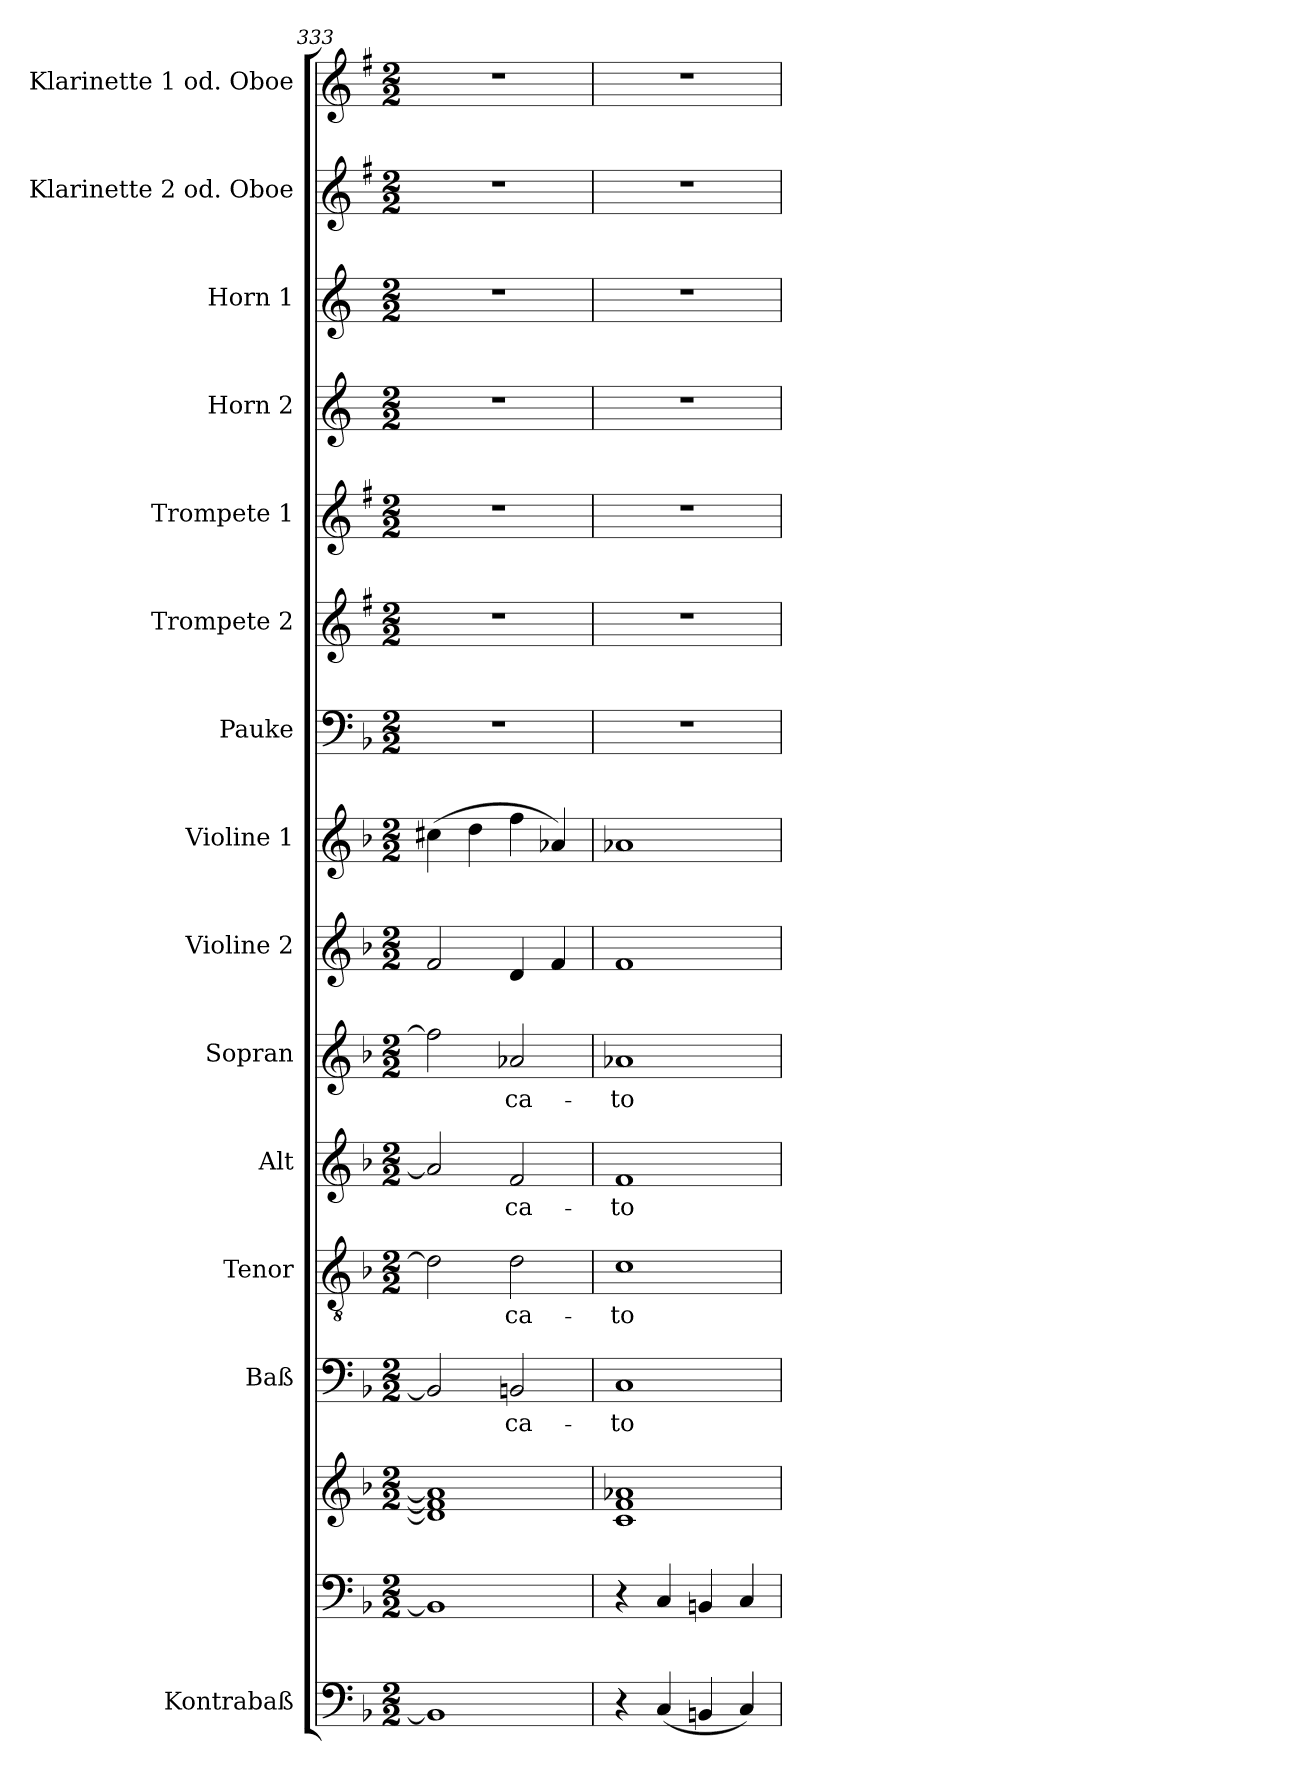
**kern	**kern	**kern	**kern	**text	**kern	**text	**kern	**text	**kern	**text	**kern	**kern	**kern	**kern	**kern	**kern	**kern	**kern	**kern
*part15	*part14	*part14	*part13	*part13	*part12	*part12	*part11	*part11	*part10	*part10	*part9	*part8	*part7	*part6	*part5	*part4	*part3	*part2	*part1
*staff16	*staff15	*staff14	*staff13	*staff13	*staff12	*staff12	*staff11	*staff11	*staff10	*staff10	*staff9	*staff8	*staff7	*staff6	*staff5	*staff4	*staff3	*staff2	*staff1
*I"Kontrabaß	*	*	*I"Baß	*	*I"Tenor	*	*I"Alt	*	*I"Sopran	*	*I"Violine 2	*I"Violine 1	*I"Pauke	*I"Trompete 2	*I"Trompete 1	*I"Horn 2	*I"Horn 1	*I"Klarinette 2 od. Oboe	*I"Klarinette 1 od. Oboe
*	*	*	*	*	*	*	*	*	*	*	*	*	*	*I'Tpt	*I'Tpt	*I'Hn	*I'Hn	*	*
*clefF4	*clefF4	*clefG2	*clefF4	*	*clefGv2	*	*clefG2	*	*clefG2	*	*clefG2	*clefG2	*clefF4	*clefG2	*clefG2	*clefG2	*clefG2	*clefG2	*clefG2
*ITrd7c12	*	*	*	*	*	*	*	*	*	*	*	*	*	*ITrd1c2	*ITrd1c2	*ITrd4c7	*ITrd4c7	*ITrd1c2	*ITrd1c2
*k[b-]	*k[b-]	*k[b-]	*k[b-]	*	*k[b-]	*	*k[b-]	*	*k[b-]	*	*k[b-]	*k[b-]	*k[b-]	*k[b-]	*k[b-]	*k[b-]	*k[b-]	*k[b-]	*k[b-]
*F:	*F:	*F:	*F:	*	*F:	*	*F:	*	*F:	*	*F:	*F:	*F:	*F:	*F:	*F:	*F:	*F:	*F:
*M2/2	*M2/2	*M2/2	*M2/2	*	*M2/2	*	*M2/2	*	*M2/2	*	*M2/2	*M2/2	*M2/2	*M2/2	*M2/2	*M2/2	*M2/2	*M2/2	*M2/2
=333	=333	=333	=333	=333	=333	=333	=333	=333	=333	=333	=333	=333	=333	=333	=333	=333	=333	=333	=333
1BBB]	1BB]	1d] 1f] 1a-]	2BB/]	.	2d\]	.	2a-/]	.	2ff\]	.	2f/	(>4cc#X\	1r	1r	1r	1r	1r	1r	1r
.	.	.	.	.	.	.	.	.	.	.	.	4dd\	.	.	.	.	.	.	.
!	!	!	!	!LO:LY:b	!	!LO:LY:b	!	!LO:LY:b	!	!LO:LY:b	!	!	!	!	!	!	!	!	!
.	.	.	2BBn/	-ca-	2d\	-ca-	2f/	-ca-	2a-X/	-ca-	4d/	4ff\	.	.	.	.	.	.	.
.	.	.	.	.	.	.	.	.	.	.	4f/	4a-X/)	.	.	.	.	.	.	.
=334	=334	=334	=334	=334	=334	=334	=334	=334	=334	=334	=334	=334	=334	=334	=334	=334	=334	=334	=334
!	!	!	!	!LO:LY:b	!	!LO:LY:b	!	!LO:LY:b	!	!LO:LY:b	!	!	!	!	!	!	!	!	!
4r	4r	1c 1f 1a-X	1C	-to-	1c	-to-	1f	-to-	1a-X	-to-	1f	1a-X	1r	1r	1r	1r	1r	1r	1r
(<4CC/	4C/	.	.	.	.	.	.	.	.	.	.	.	.	.	.	.	.	.	.
4BBBn/	4BBn/	.	.	.	.	.	.	.	.	.	.	.	.	.	.	.	.	.	.
4CC/)	4C/	.	.	.	.	.	.	.	.	.	.	.	.	.	.	.	.	.	.
=	=	=	=	=	=	=	=	=	=	=	=	=	=	=	=	=	=	=	=
*-	*-	*-	*-	*-	*-	*-	*-	*-	*-	*-	*-	*-	*-	*-	*-	*-	*-	*-	*-
